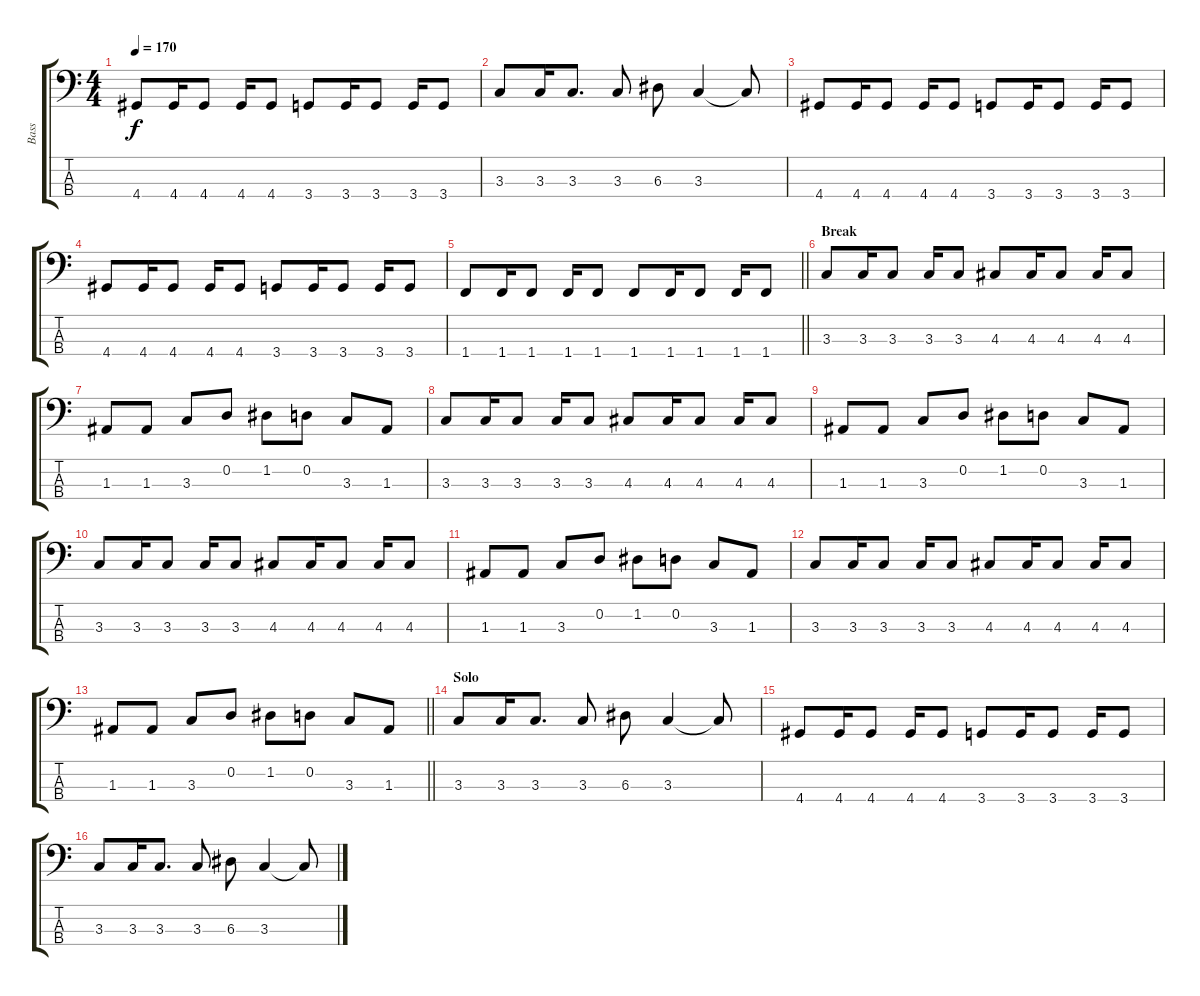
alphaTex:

\track ("Bass" "Bass") {instrument electricbasspick}
\staff {score tabs}
\tuning (G2 D2 A1 E1) {hide}
\ts (4 4)
\tempo 170
\clef f4
\ks c
4.4.8{dy f} 4.4.16 4.4.8 4.4.16 4.4.8 3.4.8 3.4.16 3.4.8 3.4.16 3.4.8 |
3.3.8 3.3.16 3.3.8{d} 3.3.8 6.3.8 3.3.4 3.3{t}.8 |
4.4.8 4.4.16 4.4.8 4.4.16 4.4.8 3.4.8 3.4.16 3.4.8 3.4.16 3.4.8 |
4.4.8 4.4.16 4.4.8 4.4.16 4.4.8 3.4.8 3.4.16 3.4.8 3.4.16 3.4.8 |
\barLineRight lightlight
1.4.8 1.4.16 1.4.8 1.4.16 1.4.8 1.4.8 1.4.16 1.4.8 1.4.16 1.4.8 |
\section ("" "Break")
3.3.8 3.3.16 3.3.8 3.3.16 3.3.8 4.3.8 4.3.16 4.3.8 4.3.16 4.3.8 |
1.3.8 1.3.8 3.3.8 0.2.8 1.2.8 0.2.8 3.3.8 1.3.8 |
3.3.8 3.3.16 3.3.8 3.3.16 3.3.8 4.3.8 4.3.16 4.3.8 4.3.16 4.3.8 |
1.3.8 1.3.8 3.3.8 0.2.8 1.2.8 0.2.8 3.3.8 1.3.8 |
3.3.8 3.3.16 3.3.8 3.3.16 3.3.8 4.3.8 4.3.16 4.3.8 4.3.16 4.3.8 |
1.3.8 1.3.8 3.3.8 0.2.8 1.2.8 0.2.8 3.3.8 1.3.8 |
3.3.8 3.3.16 3.3.8 3.3.16 3.3.8 4.3.8 4.3.16 4.3.8 4.3.16 4.3.8 |
\barLineRight lightlight
1.3.8 1.3.8 3.3.8 0.2.8 1.2.8 0.2.8 3.3.8 1.3.8 |
\section ("" "Solo")
3.3.8 3.3.16 3.3.8{d} 3.3.8 6.3.8 3.3.4 3.3{t}.8 |
4.4.8 4.4.16 4.4.8 4.4.16 4.4.8 3.4.8 3.4.16 3.4.8 3.4.16 3.4.8 |
3.3.8 3.3.16 3.3.8{d} 3.3.8 6.3.8 3.3.4 3.3{t}.8
